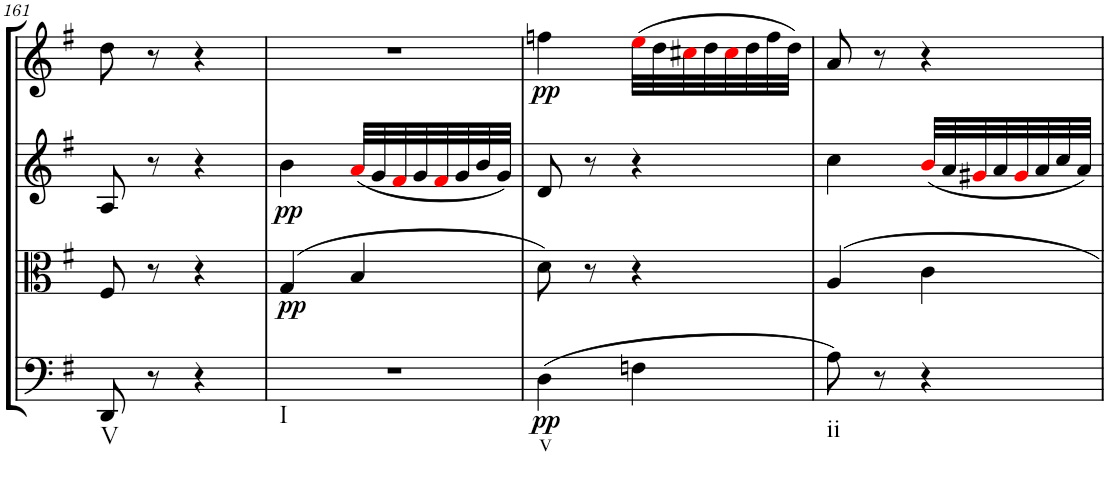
**kern	**dynam	**kern	**dynam	**kern	**dynam	**kern	**dynam
*part4	*part4	*part3	*part3	*part2	*part2	*part1	*part1
*staff4	*staff4	*staff3	*staff3	*staff2	*staff2	*staff1	*staff1
*I"Cello	*	*I"Viola	*	*I"2nd Violin	*	*I"1st Violin	*
*	*	*I'Vla	*	*I'Vln	*	*I'Vln	*
!!LO:PB:g=z
*clefF4	*	*clefC3	*	*clefG2	*	*clefG2	*
*k[f#]	*	*k[f#]	*	*k[f#]	*	*k[f#]	*
*G:	*	*G:	*	*G:	*	*G:	*
*M2/4	*	*M2/4	*	*M2/4	*	*M2/4	*
=161	=161	=161	=161	=161	=161	=161	=161
!LO:TX:b:t=V	!	!	!	!	!	!	!
8DD/	.	8F#/	.	8A/	.	8dd\	.
8r	.	8r	.	8r	.	8r	.
4r	.	4r	.	4r	.	4r	.
=162	=162	=162	=162	=162	=162	=162	=162
!LO:TX:b:t=I	!	!	!	!	!	!	!
!	!	!	!LO:DY:b	!	!LO:DY:b	!	!
2r	.	(>4G/	pp	4b\	pp	2r	.
.	.	4B/	.	(32ai/LLL	.	.	.
.	.	.	.	32g/	.	.	.
.	.	.	.	32f#i/	.	.	.
.	.	.	.	32g/	.	.	.
.	.	.	.	32f#i/	.	.	.
.	.	.	.	32g/	.	.	.
.	.	.	.	32b/	.	.	.
.	.	.	.	32g/JJJ)	.	.	.
=163	=163	=163	=163	=163	=163	=163	=163
!LO:TX:b:t=v	!	!	!	!	!	!	!
!	!LO:DY:b	!	!	!	!	!	!LO:DY:b
(4D\	pp	8d\)	.	8d/	.	4ffn\	pp
.	.	8r	.	8r	.	.	.
4Fn\	.	4r	.	4r	.	(32eei\LLL	.
.	.	.	.	.	.	32dd\	.
.	.	.	.	.	.	32cc#Xi\	.
.	.	.	.	.	.	32dd\	.
.	.	.	.	.	.	32cc#i\	.
.	.	.	.	.	.	32dd\	.
.	.	.	.	.	.	32ff\	.
.	.	.	.	.	.	32dd\JJJ)	.
=164	=164	=164	=164	=164	=164	=164	=164
!LO:TX:b:t=ii	!	!	!	!	!	!	!
8A\)	.	4A/	.	4cc\	.	8a/	.
8r	.	.	.	.	.	8r	.
4r	.	4c\	.	(32bi/LLL	.	4r	.
.	.	.	.	32a/	.	.	.
.	.	.	.	32g#Xi/	.	.	.
.	.	.	.	32a/	.	.	.
.	.	.	.	32g#i/	.	.	.
.	.	.	.	32a/	.	.	.
.	.	.	.	32cc/	.	.	.
.	.	.	.	32a/JJJ)	.	.	.
=	=	=	=	=	=	=	=
*-	*-	*-	*-	*-	*-	*-	*-
